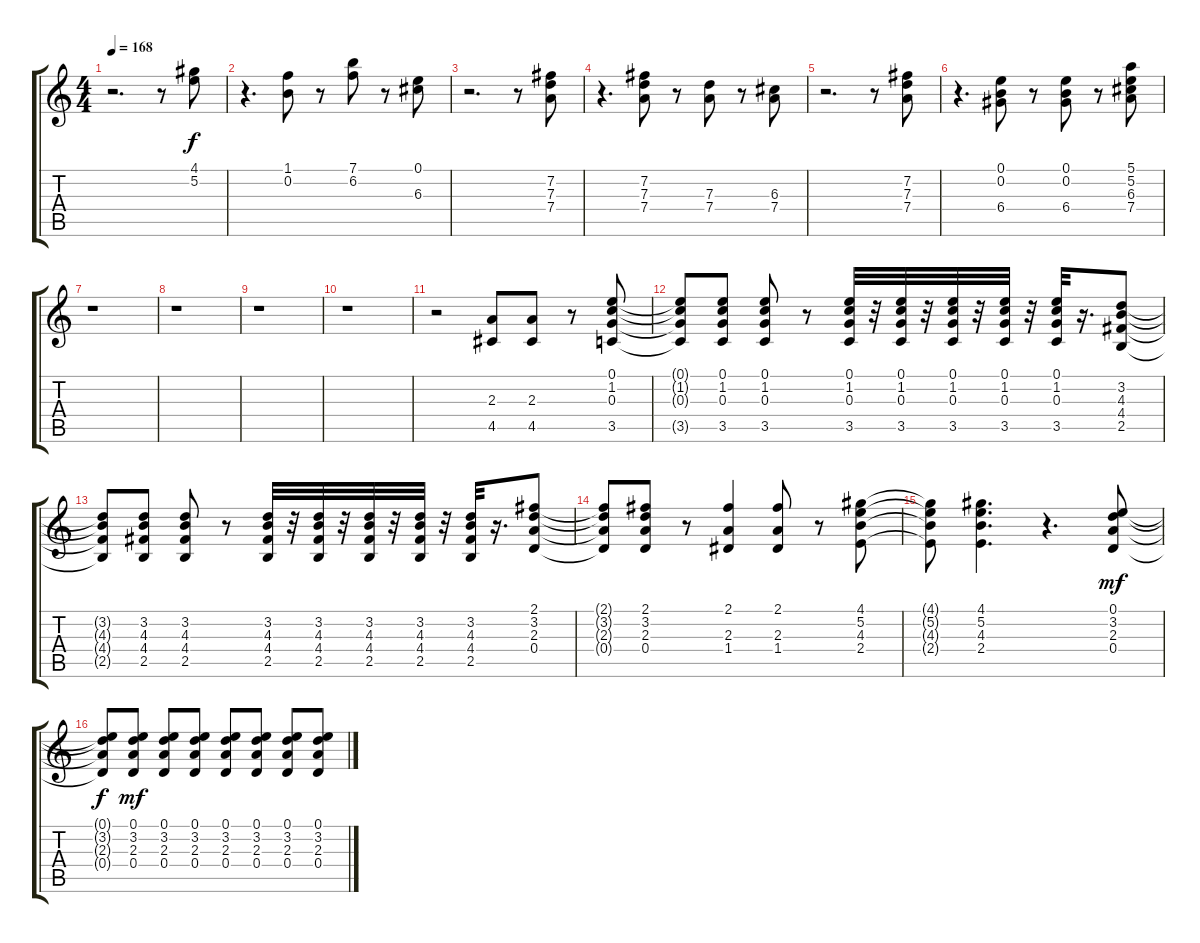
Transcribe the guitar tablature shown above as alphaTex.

\track "" {instrument overdrivenguitar}
\staff {score tabs}
\tuning (E4 B3 G3 D3 A2 E2) {hide}
\ts (4 4)
\tempo 168
\clef g2
\ks c
r.2{d dy f} r.8 (4.1 5.2).8 |
r.4{d} (1.1 0.2).8 r.8 (7.1 6.2).8 r.8 (0.1 6.3).8 |
r.2{d} r.8 (7.2 7.3 7.4).8 |
r.4{d} (7.2 7.3 7.4).8 r.8 (7.3 7.4).8 r.8 (6.3 7.4).8 |
r.2{d} r.8 (7.2 7.3 7.4).8 |
r.4{d} (0.1 0.2 6.4).8 r.8 (0.1 0.2 6.4).8 r.8 (5.1 5.2 6.3 7.4).8 |
r.1 |
r.1 |
r.1 |
r.1 |
r.2 (2.3 4.5).8 (2.3 4.5).8 r.8 (0.1 1.2 0.3 3.5).8 |
(0.1{t} 1.2{t} 0.3{t} 3.5{t}).8 (0.1 1.2 0.3 3.5).8 (0.1 1.2 0.3 3.5).8 r.8 (0.1 1.2 0.3 3.5).32 r.32 (0.1 1.2 0.3 3.5).32 r.32 (0.1 1.2 0.3 3.5).32 r.32 (0.1 1.2 0.3 3.5).32 r.32 (0.1 1.2 0.3 3.5).32 r.16{d} (3.2 4.3 4.4 2.5).8 |
(3.2{t} 4.3{t} 4.4{t} 2.5{t}).8 (3.2 4.3 4.4 2.5).8 (3.2 4.3 4.4 2.5).8 r.8 (3.2 4.3 4.4 2.5).32 r.32 (3.2 4.3 4.4 2.5).32 r.32 (3.2 4.3 4.4 2.5).32 r.32 (3.2 4.3 4.4 2.5).32 r.32 (3.2 4.3 4.4 2.5).32 r.16{d} (2.1 3.2 2.3 0.4).8 |
(2.1{t} 3.2{t} 2.3{t} 0.4{t}).8 (2.1 3.2 2.3 0.4).8 r.8 (2.1 2.3 1.4).4 (2.1 2.3 1.4).8 r.8 (4.1 5.2 4.3 2.4).8 |
(4.1{t} 5.2{t} 4.3{t} 2.4{t}).8 (4.1 5.2 4.3 2.4).4{d} r.4{d} (0.1 3.2 2.3 0.4).8{dy mf} |
(0.1{t} 3.2{t} 2.3{t} 0.4{t}).8{dy f} (0.1 3.2 2.3 0.4).8{dy mf} (0.1 3.2 2.3 0.4).8 (0.1 3.2 2.3 0.4).8 (0.1 3.2 2.3 0.4).8 (0.1 3.2 2.3 0.4).8 (0.1 3.2 2.3 0.4).8 (0.1 3.2 2.3 0.4).8
